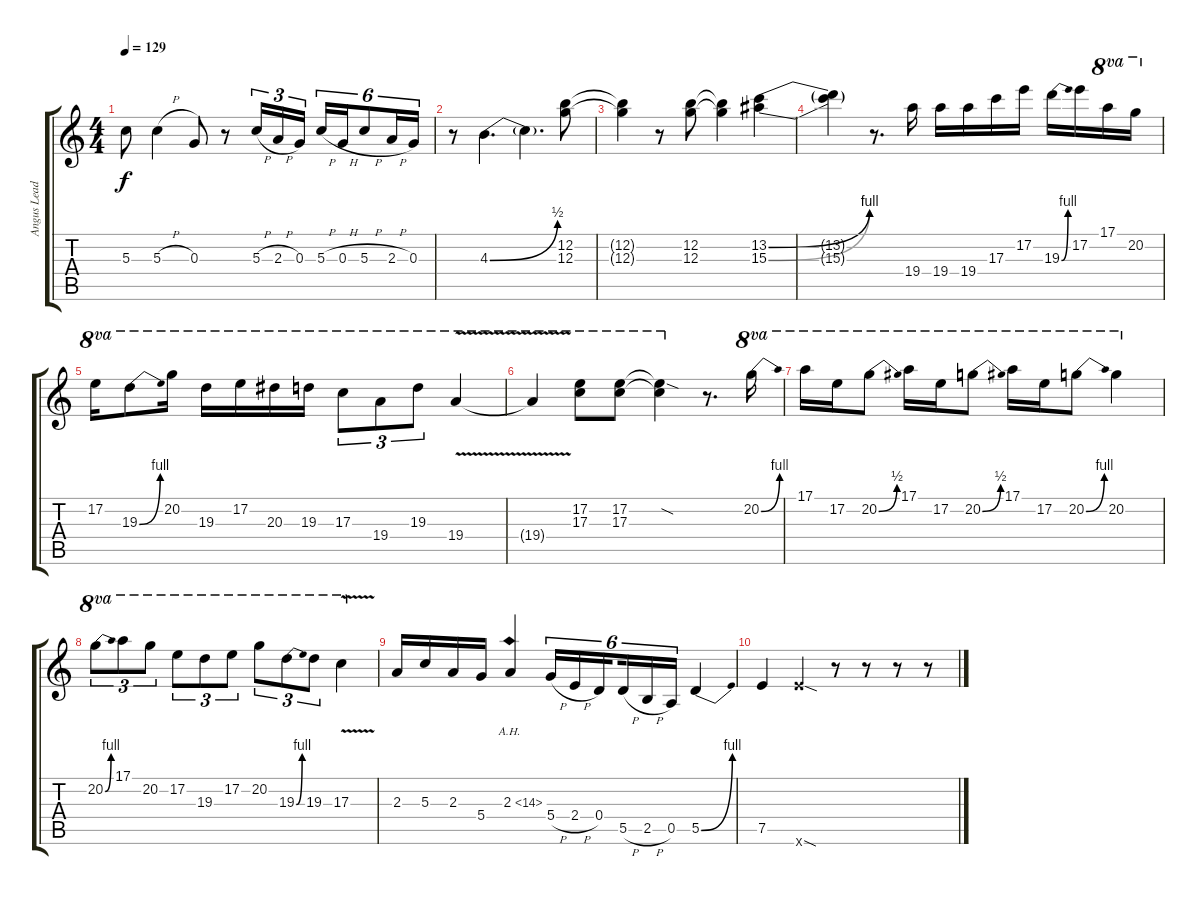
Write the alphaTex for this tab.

\track ("Angus Lead" "Angus Lead") {instrument distortionguitar}
\staff {score tabs}
\tuning (E4 B3 G3 D3 A2 E2) {hide}
\ts (4 4)
\tempo 129
\clef g2
\ks c
5.3.8{dy f} 5.3{h}.4 0.3.8 r.8 5.3{h}.16{tu (3 2)} 2.3{h}.16{tu (3 2)} 0.3.16{tu (3 2)} 5.3{h}.16{tu (6 4)} 0.3{h}.16{tu (6 4)} 5.3{h}.8{tu (6 4)} 2.3{h}.16{tu (6 4)} 0.3.16{tu (6 4)} |
r.8 4.3{be (bend 0 0 60 2)}.4{d} 4.3{t}.4{d} (12.2 12.3).8 |
(12.2{t} 12.3{t}).4 r.8 (12.2 12.3).8 (12.2{t} 12.3{t}).4 (13.2{be (bend 0 0 60 4)} 15.3{be (bend 0 0 60 4)}).4 |
(13.2{t} 15.3{t}).4 r.8{d} 19.4.16 19.4.16 19.4.16 17.3.16 17.2.16 19.3{be (bend 0 0 60 4)}.16 17.2.16 17.1.16{ot 8va} 20.2.16{ot 8va} |
17.2.16{ot 8va} 19.3{be (bend 0 0 60 4)}.8{ot 8va} 20.2.16{ot 8va} 19.3.16{ot 8va} 17.2.16{ot 8va} 20.3.16{ot 8va} 19.3.16{ot 8va} 17.3.8{tu (3 2) ot 8va} 19.4.8{tu (3 2) ot 8va} 19.3.8{tu (3 2) ot 8va} 19.4{v}.4{ot 8va} |
19.4{v t}.4{ot 8va} (17.2 17.3).8{ot 8va} (17.2 17.3).8{ot 8va} (17.2{sod t} 17.3{t}).4{ot 8va} r.8{d} 20.2{be (bend 0 0 60 4)}.16{ot 8va} |
17.1.16{ot 8va} 17.2.16{ot 8va} 20.2{be (bend 0 0 60 2)}.8{ot 8va} 17.1.16{ot 8va} 17.2.16{ot 8va} 20.2{be (bend 0 0 60 2)}.8{ot 8va} 17.1.16{ot 8va} 17.2.16{ot 8va} 20.2{be (bend 0 0 60 4)}.8{ot 8va} 20.2.4{ot 8va} |
20.2{be (bend 0 0 60 4)}.8{tu (3 2) ot 8va} 17.1.8{tu (3 2) ot 8va} 20.2.8{tu (3 2) ot 8va} 17.2.8{tu (3 2) ot 8va} 19.3.8{tu (3 2) ot 8va} 17.2.8{tu (3 2) ot 8va} 20.2.8{tu (3 2) ot 8va} 19.3{be (bend 0 0 60 4)}.8{tu (3 2) ot 8va} 19.3.8{tu (3 2) ot 8va} 17.3{v}.4{ot 8va} |
2.3.16 5.3.16 2.3.16 5.4.16 2.3{ah 12}.4 5.4{h}.16{tu (6 4)} 2.4{h}.16{tu (6 4)} 0.4.16{tu (6 4) beam splitsecondary} 5.5{h}.16{tu (6 4)} 2.5{h}.16{tu (6 4)} 0.5.16{tu (6 4)} 5.5{be (bend 0 0 60 4)}.4 |
7.5.4 12.6{sod x}.4 r.8 r.8 r.8 r.8
